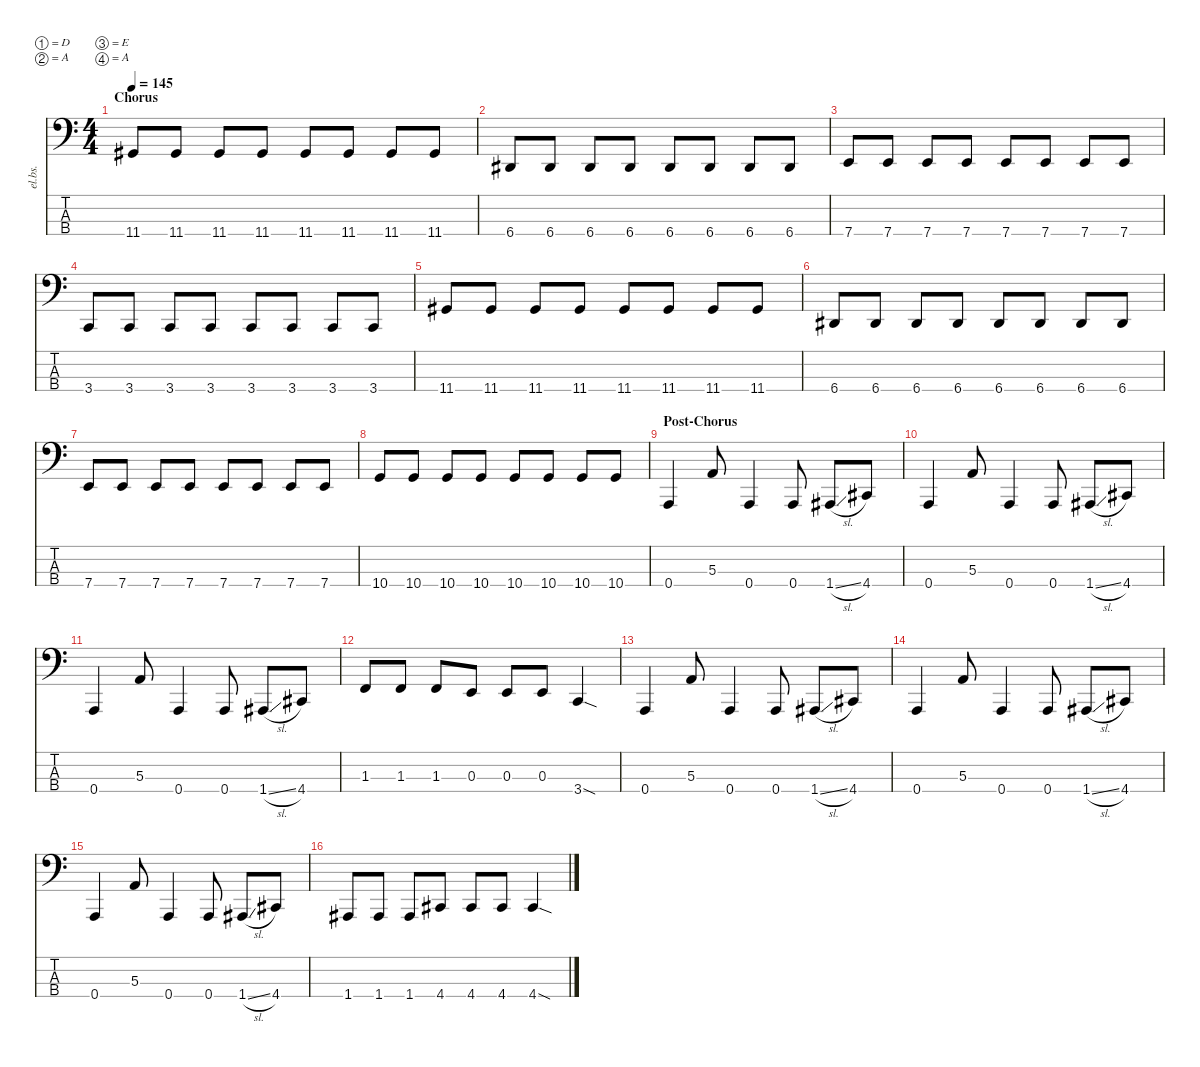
\defaultSystemsLayout 4
\hideDynamics
\bracketExtendMode nobrackets
\track ("Electric Bass - Michal" "el.bs.") {instrument electricbasspick}
\staff {score tabs}
\tuning (D2 A1 E1 A0)
\ts (4 4)
\section ("" "Chorus")
\tempo 145
\clef f4
\ks c
11.4{acc #}.8{dy ff beam Up} 11.4{acc #}.8{beam Up} 11.4{acc #}.8{beam Up} 11.4{acc #}.8{beam Up} 11.4{acc #}.8{beam Up} 11.4{acc #}.8{beam Up} 11.4{acc #}.8{beam Up} 11.4{acc #}.8{beam Up} |
6.4{acc #}.8{beam Up} 6.4{acc #}.8{beam Up} 6.4{acc #}.8{beam Up} 6.4{acc #}.8{beam Up} 6.4{acc #}.8{beam Up} 6.4{acc #}.8{beam Up} 6.4{acc #}.8{beam Up} 6.4{acc #}.8{beam Up} |
7.4.8{beam Up} 7.4.8{beam Up} 7.4.8{beam Up} 7.4.8{beam Up} 7.4.8{beam Up} 7.4.8{beam Up} 7.4.8{beam Up} 7.4.8{beam Up} |
3.4.8{beam Up} 3.4.8{beam Up} 3.4.8{beam Up} 3.4.8{beam Up} 3.4.8{beam Up} 3.4.8{beam Up} 3.4.8{beam Up} 3.4.8{beam Up} |
11.4{acc #}.8{beam Up} 11.4{acc #}.8{beam Up} 11.4{acc #}.8{beam Up} 11.4{acc #}.8{beam Up} 11.4{acc #}.8{beam Up} 11.4{acc #}.8{beam Up} 11.4{acc #}.8{beam Up} 11.4{acc #}.8{beam Up} |
6.4{acc #}.8{beam Up} 6.4{acc #}.8{beam Up} 6.4{acc #}.8{beam Up} 6.4{acc #}.8{beam Up} 6.4{acc #}.8{beam Up} 6.4{acc #}.8{beam Up} 6.4{acc #}.8{beam Up} 6.4{acc #}.8{beam Up} |
7.4.8{beam Up} 7.4.8{beam Up} 7.4.8{beam Up} 7.4.8{beam Up} 7.4.8{beam Up} 7.4.8{beam Up} 7.4.8{beam Up} 7.4.8{beam Up} |
10.4.8{beam Up} 10.4.8{beam Up} 10.4.8{beam Up} 10.4.8{beam Up} 10.4.8{beam Up} 10.4.8{beam Up} 10.4.8{beam Up} 10.4.8{beam Up} |
\section ("" "Post-Chorus")
0.4.4{beam Up} 5.3.8{beam Up} 0.4.4{beam Up} 0.4.8{beam Up} 1.4{sl acc #}.8{beam Up} 4.4{acc #}.8{beam Up} |
0.4.4{beam Up} 5.3.8{beam Up} 0.4.4{beam Up} 0.4.8{beam Up} 1.4{sl acc #}.8{beam Up} 4.4{acc #}.8{beam Up} |
0.4.4{beam Up} 5.3.8{beam Up} 0.4.4{beam Up} 0.4.8{beam Up} 1.4{sl acc #}.8{beam Up} 4.4{acc #}.8{beam Up} |
1.3.8{beam Up} 1.3.8{beam Up} 1.3.8{beam Up} 0.3.8{beam Up} 0.3.8{beam Up} 0.3.8{beam Up} 3.4{sod}.4{beam Up} |
0.4.4{beam Up} 5.3.8{beam Up} 0.4.4{beam Up} 0.4.8{beam Up} 1.4{sl acc #}.8{beam Up} 4.4{acc #}.8{beam Up} |
0.4.4{beam Up} 5.3.8{beam Up} 0.4.4{beam Up} 0.4.8{beam Up} 1.4{sl acc #}.8{beam Up} 4.4{acc #}.8{beam Up} |
0.4.4{beam Up} 5.3.8{beam Up} 0.4.4{beam Up} 0.4.8{beam Up} 1.4{sl acc #}.8{beam Up} 4.4{acc #}.8{beam Up} |
1.4{acc #}.8{beam Up} 1.4{acc #}.8{beam Up} 1.4{acc #}.8{beam Up} 4.4{acc #}.8{beam Up} 4.4{acc #}.8{beam Up} 4.4{acc #}.8{beam Up} 4.4{sod acc #}.4{beam Up}
